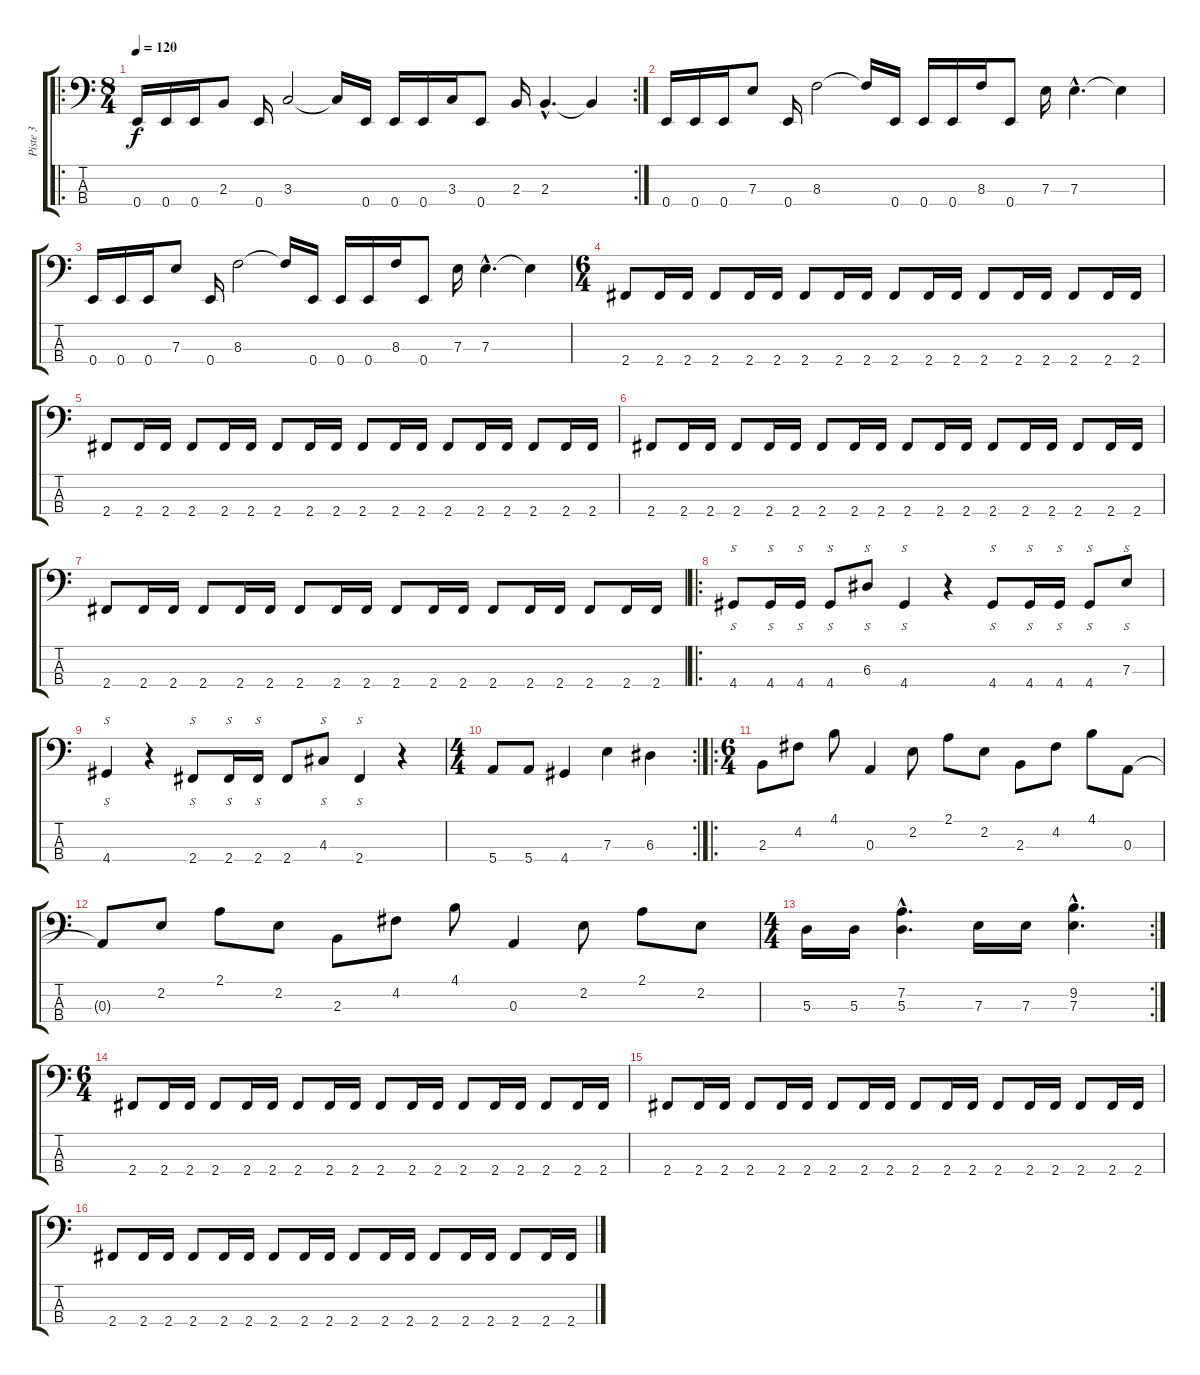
\track ("Piste 3" "Piste 3") {instrument electricbassfinger}
\staff {score tabs}
\tuning (G2 D2 A1 E1) {hide}
\ro
\rc 2
\ts (8 4)
\tempo 120
\clef f4
\ks c
0.4.16{dy f instrument electricbassfinger} 0.4.16 0.4.16 2.3.8 0.4.16 3.3.2 3.3{t}.16 0.4.16 0.4.16 0.4.16 3.3.16 0.4.8 2.3.16 2.3{hac}.4{d} 2.3{t}.4 |
0.4.16 0.4.16 0.4.16 7.3.8 0.4.16 8.3.2 8.3{t}.16 0.4.16 0.4.16 0.4.16 8.3.16 0.4.8 7.3.16 7.3{hac}.4{d} 7.3{t}.4 |
0.4.16 0.4.16 0.4.16 7.3.8 0.4.16 8.3.2 8.3{t}.16 0.4.16 0.4.16 0.4.16 8.3.16 0.4.8 7.3.16 7.3{hac}.4{d} 7.3{t}.4 |
\ts (6 4)
2.4.8 2.4.16 2.4.16 2.4.8 2.4.16 2.4.16 2.4.8 2.4.16 2.4.16 2.4.8 2.4.16 2.4.16 2.4.8 2.4.16 2.4.16 2.4.8 2.4.16 2.4.16 |
2.4.8 2.4.16 2.4.16 2.4.8 2.4.16 2.4.16 2.4.8 2.4.16 2.4.16 2.4.8 2.4.16 2.4.16 2.4.8 2.4.16 2.4.16 2.4.8 2.4.16 2.4.16 |
2.4.8 2.4.16 2.4.16 2.4.8 2.4.16 2.4.16 2.4.8 2.4.16 2.4.16 2.4.8 2.4.16 2.4.16 2.4.8 2.4.16 2.4.16 2.4.8 2.4.16 2.4.16 |
2.4.8 2.4.16 2.4.16 2.4.8 2.4.16 2.4.16 2.4.8 2.4.16 2.4.16 2.4.8 2.4.16 2.4.16 2.4.8 2.4.16 2.4.16 2.4.8 2.4.16 2.4.16 |
\ro
4.4.8{s} 4.4.16{s} 4.4.16{s} 4.4.8{s} 6.3.8{s} 4.4.4{s} r.4 4.4.8{s} 4.4.16{s} 4.4.16{s} 4.4.8{s} 7.3.8{s} |
4.4.4{s} r.4 2.4.8{s} 2.4.16{s} 2.4.16{s} 2.4.8 4.3.8{s} 2.4.4{s} r.4 |
\rc 2
\ts (4 4)
5.4.8 5.4.8 4.4.4 7.3.4 6.3.4 |
\ro
\ts (6 4)
2.3.8 4.2.8 4.1.8 0.3.4 2.2.8 2.1.8 2.2.8 2.3.8 4.2.8 4.1.8 0.3.8 |
0.3{t}.8 2.2.8 2.1.8 2.2.8 2.3.8 4.2.8 4.1.8 0.3.4 2.2.8 2.1.8 2.2.8 |
\rc 2
\ts (4 4)
5.3.16 5.3.16 (7.2{hac} 5.3{hac}).4{d} 7.3.16 7.3.16 (9.2{hac} 7.3{hac}).4{d} |
\ts (6 4)
2.4.8 2.4.16 2.4.16 2.4.8 2.4.16 2.4.16 2.4.8 2.4.16 2.4.16 2.4.8 2.4.16 2.4.16 2.4.8 2.4.16 2.4.16 2.4.8 2.4.16 2.4.16 |
2.4.8 2.4.16 2.4.16 2.4.8 2.4.16 2.4.16 2.4.8 2.4.16 2.4.16 2.4.8 2.4.16 2.4.16 2.4.8 2.4.16 2.4.16 2.4.8 2.4.16 2.4.16 |
2.4.8 2.4.16 2.4.16 2.4.8 2.4.16 2.4.16 2.4.8 2.4.16 2.4.16 2.4.8 2.4.16 2.4.16 2.4.8 2.4.16 2.4.16 2.4.8 2.4.16 2.4.16
